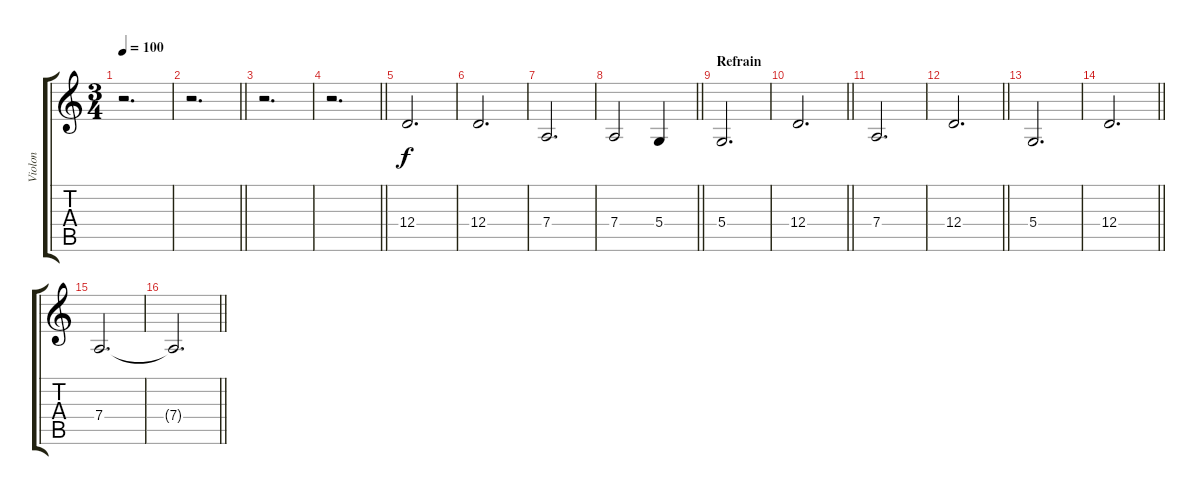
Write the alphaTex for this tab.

\track ("Violon" "Violon") {instrument viola}
\staff {score tabs}
\tuning (E4 B3 G3 D3 A2 E2) {hide}
\ts (3 4)
\section ("" "")
\tempo 100
\clef g2
\ks c
r.2{d dy f} |
\barLineRight lightlight
r.2{d} |
r.2{d} |
\barLineRight lightlight
r.2{d} |
12.4.2{d} |
12.4.2{d} |
7.4.2{d} |
\barLineRight lightlight
7.4.2 5.4.4 |
\section ("" "Refrain")
5.4.2{d} |
\barLineRight lightlight
12.4.2{d} |
7.4.2{d} |
\barLineRight lightlight
12.4.2{d} |
5.4.2{d} |
\barLineRight lightlight
12.4.2{d} |
7.4.2{d} |
\barLineRight lightlight
7.4{t}.2{d}
